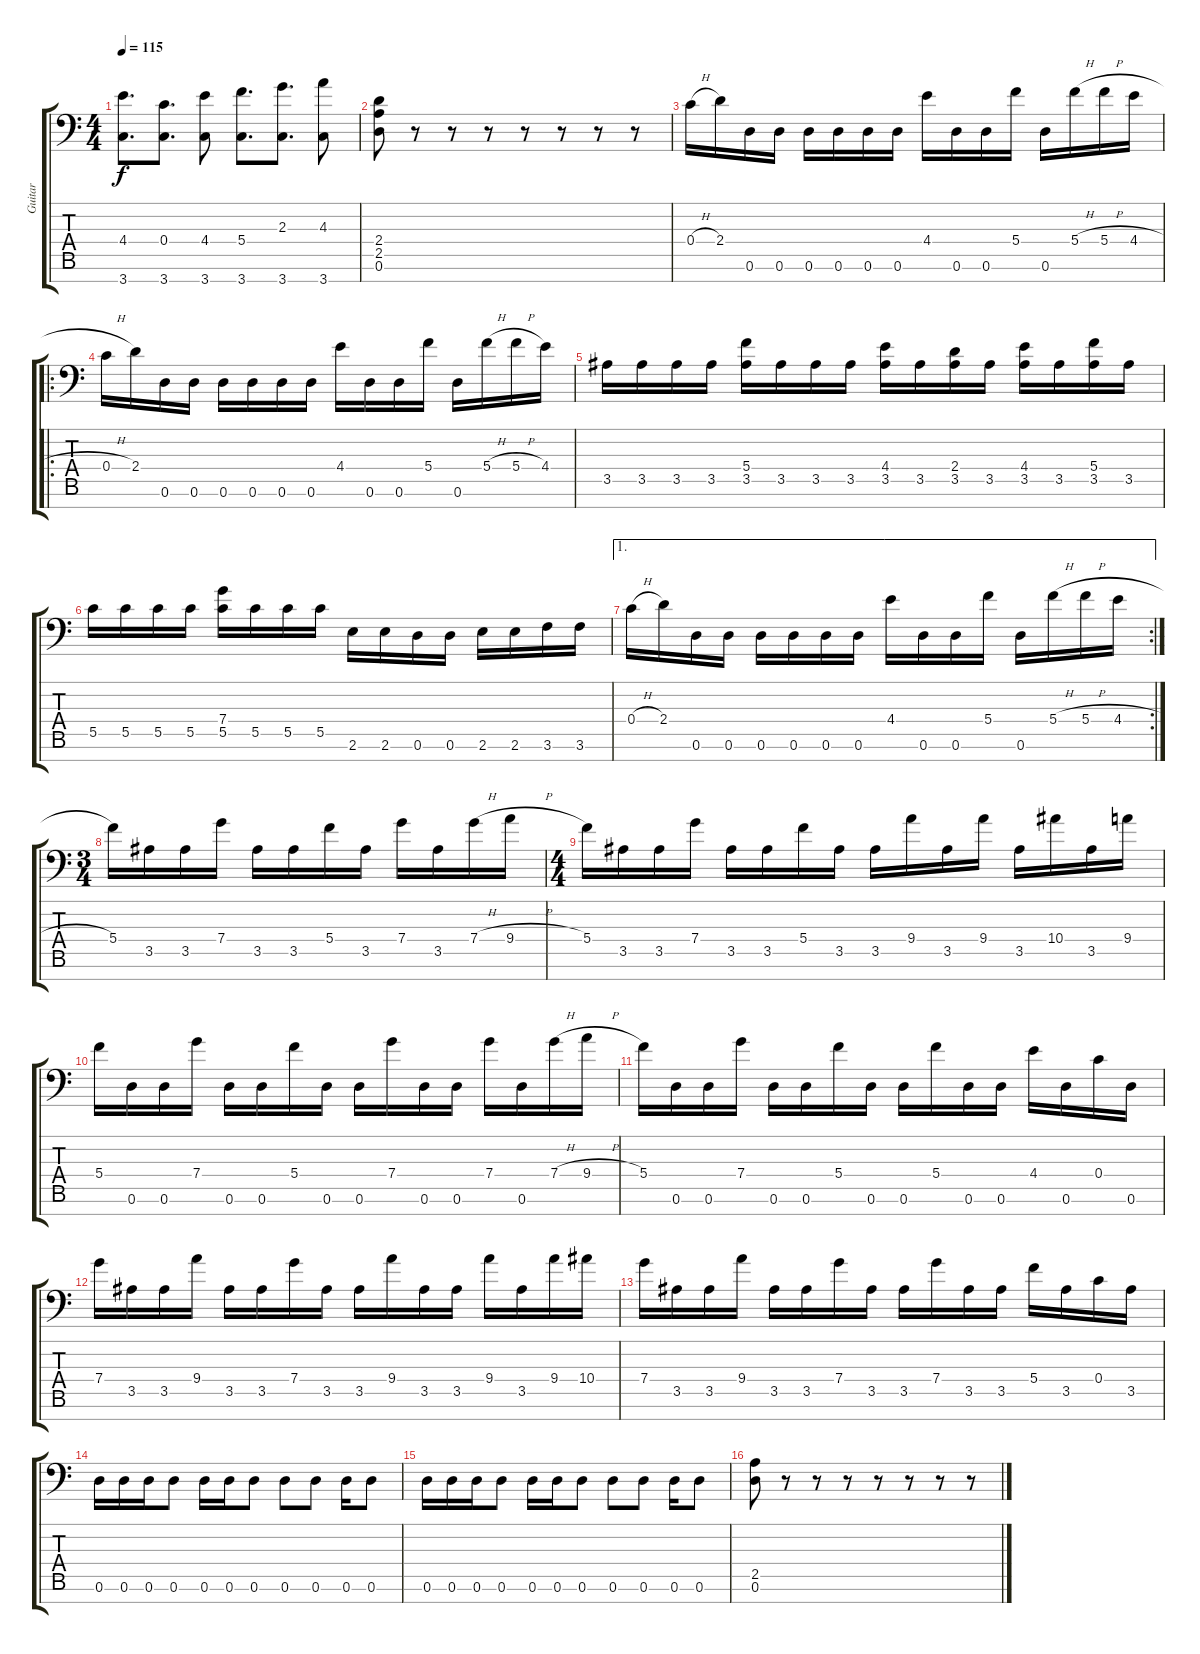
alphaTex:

\track ("Guitar" "Guitar") {instrument distortionguitar}
\staff {score tabs}
\tuning (D4 A3 F3 C3 G2 D2 A1) {hide}
\ts (4 4)
\tempo 115
\clef f4
\ks c
(4.4 3.7).8{d dy f} (0.4 3.7).8{d} (4.4 3.7).8 (5.4 3.7).8{d} (2.3 3.7).8{d} (4.3 3.7).8 |
(2.4 2.5 0.6).8 r.8 r.8 r.8 r.8 r.8 r.8 r.8 |
0.4{h}.16 2.4.16 0.6.16 0.6.16 0.6.16 0.6.16 0.6.16 0.6.16 4.4.16 0.6.16 0.6.16 5.4.16 0.6.16 5.4{h}.16 5.4{h}.16 4.4{h}.16 |
\ro
0.4{h}.16 2.4.16 0.6.16 0.6.16 0.6.16 0.6.16 0.6.16 0.6.16 4.4.16 0.6.16 0.6.16 5.4.16 0.6.16 5.4{h}.16 5.4{h}.16 4.4.16 |
3.5.16 3.5.16 3.5.16 3.5.16 (5.4 3.5).16 3.5.16 3.5.16 3.5.16 (4.4 3.5).16 3.5.16 (2.4 3.5).16 3.5.16 (4.4 3.5).16 3.5.16 (5.4 3.5).16 3.5.16 |
5.5.16 5.5.16 5.5.16 5.5.16 (7.4 5.5).16 5.5.16 5.5.16 5.5.16 2.6.16 2.6.16 0.6.16 0.6.16 2.6.16 2.6.16 3.6.16 3.6.16 |
\ae 1
\rc 2
0.4{h}.16 2.4.16 0.6.16 0.6.16 0.6.16 0.6.16 0.6.16 0.6.16 4.4.16 0.6.16 0.6.16 5.4.16 0.6.16 5.4{h}.16 5.4{h}.16 4.4{h}.16 |
\ts (3 4)
5.4.16 3.5.16 3.5.16 7.4.16 3.5.16 3.5.16 5.4.16 3.5.16 7.4.16 3.5.16 7.4{h}.16 9.4{h}.16 |
\ts (4 4)
5.4.16 3.5.16 3.5.16 7.4.16 3.5.16 3.5.16 5.4.16 3.5.16 3.5.16 9.4.16 3.5.16 9.4.16 3.5.16 10.4.16 3.5.16 9.4.16 |
5.4.16 0.6.16 0.6.16 7.4.16 0.6.16 0.6.16 5.4.16 0.6.16 0.6.16 7.4.16 0.6.16 0.6.16 7.4.16 0.6.16 7.4{h}.16 9.4{h}.16 |
5.4.16 0.6.16 0.6.16 7.4.16 0.6.16 0.6.16 5.4.16 0.6.16 0.6.16 5.4.16 0.6.16 0.6.16 4.4.16 0.6.16 0.4.16 0.6.16 |
7.4.16 3.5.16 3.5.16 9.4.16 3.5.16 3.5.16 7.4.16 3.5.16 3.5.16 9.4.16 3.5.16 3.5.16 9.4.16 3.5.16 9.4.16 10.4.16 |
7.4.16 3.5.16 3.5.16 9.4.16 3.5.16 3.5.16 7.4.16 3.5.16 3.5.16 7.4.16 3.5.16 3.5.16 5.4.16 3.5.16 0.4.16 3.5.16 |
0.6.16 0.6.16 0.6.16 0.6.8 0.6.16 0.6.16 0.6.8 0.6.8 0.6.8 0.6.16 0.6.8 |
0.6.16 0.6.16 0.6.16 0.6.8 0.6.16 0.6.16 0.6.8 0.6.8 0.6.8 0.6.16 0.6.8 |
(2.5 0.6).8 r.8 r.8 r.8 r.8 r.8 r.8 r.8
